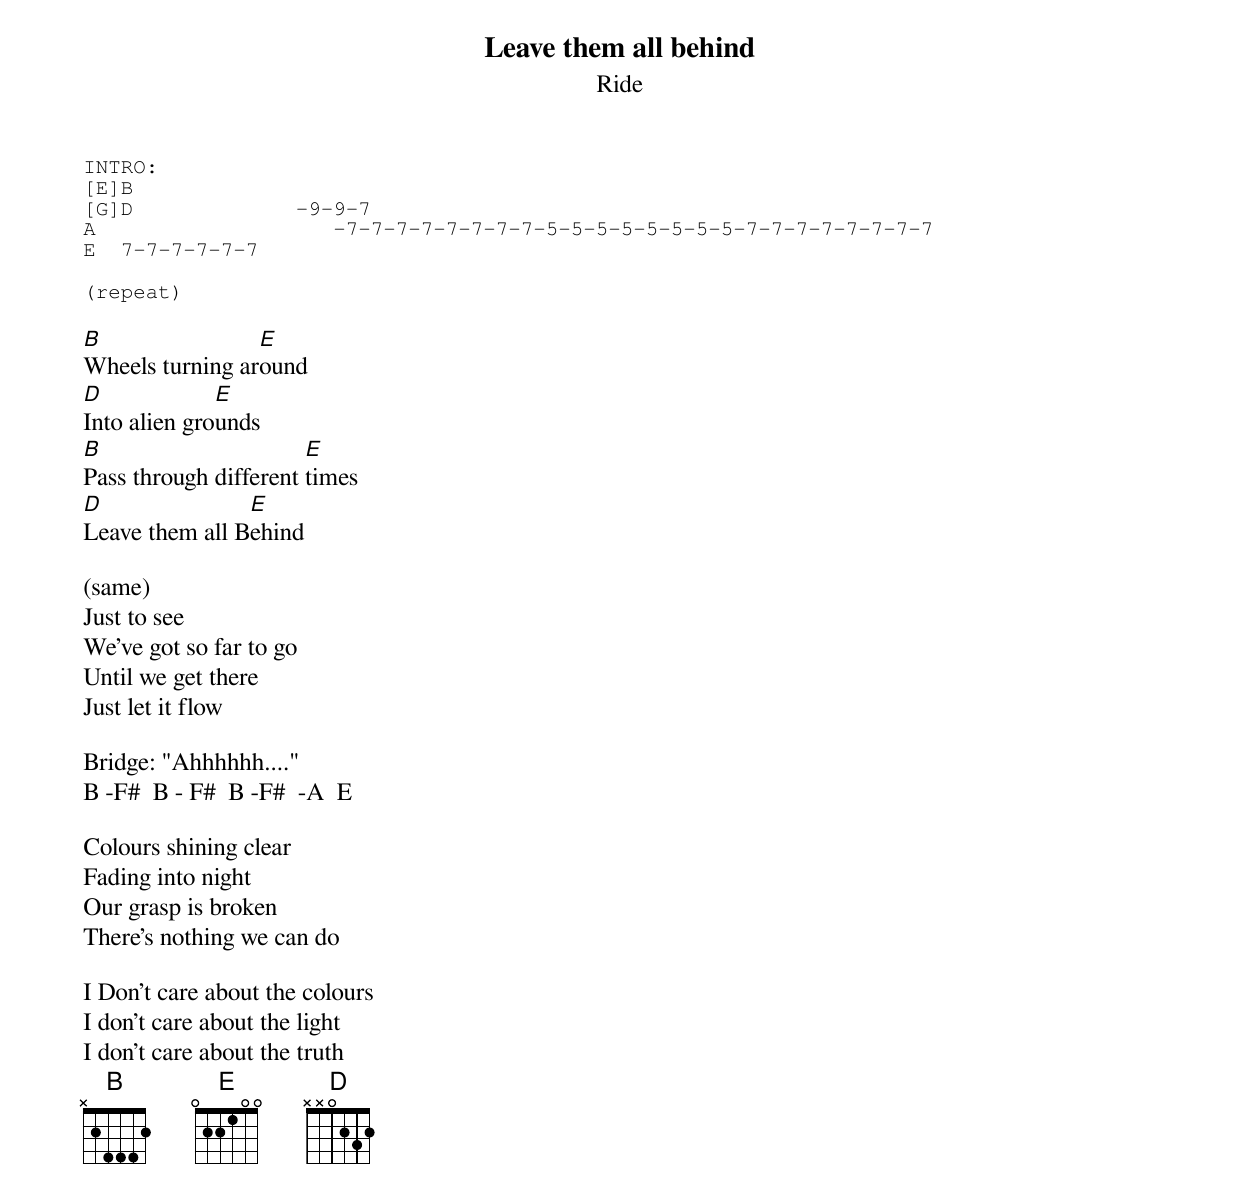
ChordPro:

{t:Leave them all behind}
{st:Ride}
{sot}
INTRO:
[E]B
[G]D             -9-9-7
A                   -7-7-7-7-7-7-7-7-5-5-5-5-5-5-5-5-7-7-7-7-7-7-7-7
E  7-7-7-7-7-7

(repeat)
{eot}

[B]Wheels turning ar[E]ound
[D]Into alien gro[E]unds
[B]Pass through different [E]times
[D]Leave them all B[E]ehind

(same)
Just to see
We've got so far to go
Until we get there
Just let it flow

Bridge: "Ahhhhhh...."
B -F#  B - F#  B -F#  -A  E

Colours shining clear
Fading into night
Our grasp is broken
There's nothing we can do

I Don't care about the colours
I don't care about the light
I don't care about the truth
